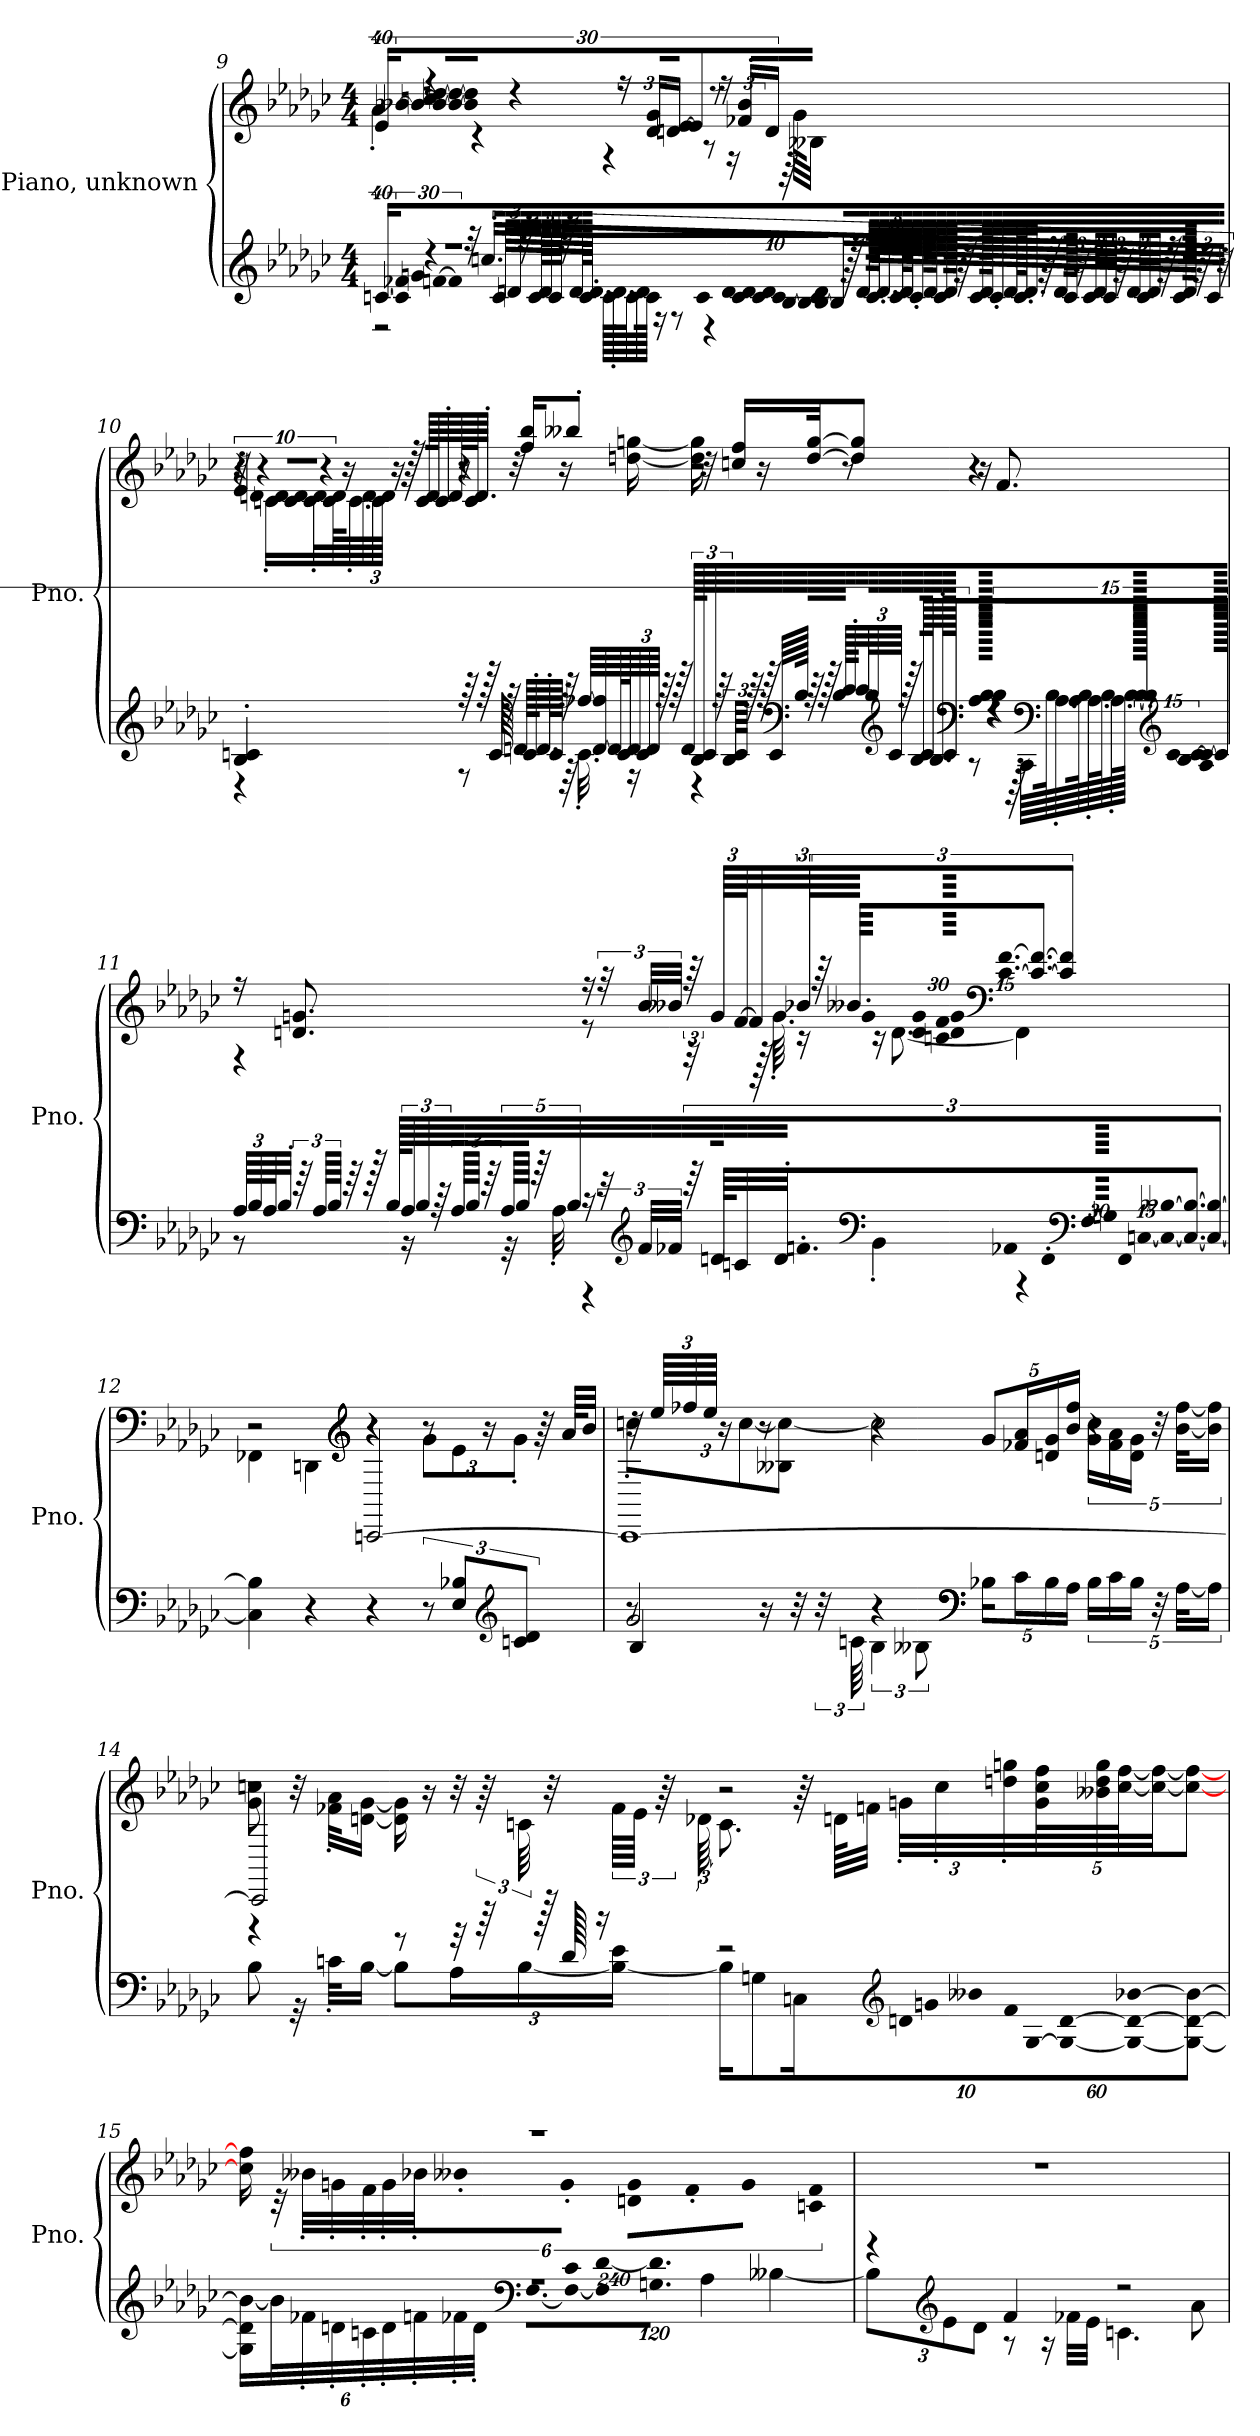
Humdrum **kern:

**kern	**kern
*part1	*part1
*staff2	*staff1
*I"Piano, unknown	*
*I'Pno.	*
!!LO:LB:g=z
*clefG2	*clefG2
*k[b-e-a-d-g-c-]	*k[b-e-a-d-g-c-]
*M4/4	*M4/4
=9	=9
!LO:N:vis=32	!LO:N:vis=32
*^	*^
[640%23cn/LLL	2r	640%23e-/LLL	4a-'\
!LO:N:vis=64	!	!LO:N:vis=64	!
960%17c/] 960%17f-X/L	.	[960%17b--X/L	.
!LO:N:vis=64	!	!LO:N:vis=64	!
960%17gn/JJJJ	.	960%17b--/] 960%17ccn/JJJJ	.
!LO:N:vis=128	!	!LO:N:vis=128	!
1920%17r	.	1920%17r	.
!LO:N:vis=256	!	!LO:N:vis=256	!
[1920%17fn/KKLLL	.	[1920%17b--/ [1920%17ddn/KKLLL	.
!LO:N:vis=32	!	!LO:N:vis=32	!
640%23f/JJJ]	.	640%23b--/_ 640%23dd/_JJ	.
32r	.	8b--/] 8dd/]J	.
16.ccn'/LL	.	.	.
96c/LL	.	8r	4r
96dn/JJJJ	.	.	.
96r	.	.	.
*Xbrackettup	*	*	*
96c/LLLL	.	.	.
96d/	.	.	.
96c/JJJJ	.	.	.
*brackettup	*	*	*
96r	.	.	.
96d/LLLL	.	.	.
96c/	.	.	.
64.d'/	.	.	.
128c/K	.	.	.
*Xbrackettup	*	*	*
!LO:N:vis=64	!	!	!
640%9d/	.	24r	.
!LO:N:vis=64	!	!	!
640%9c/	.	.	.
!LO:N:vis=64	!	!	!
640%9d/	.	.	.
.	.	24d-/ 24g-/LL	.
!LO:N:vis=64	!	!	!
640%9c/	.	.	.
!LO:N:vis=64	!	!	!
640%9d/	.	.	.
!LO:N:vis=64	!	!	!
640%9c/	.	.	.
.	.	24dn/ [24e-/JJ	.
!LO:N:vis=64	!	!	!
[640%9B-/	.	.	.
!LO:N:vis=64	!	!	!
640%9B-/_ 640%9c/	.	.	.
!LO:N:vis=64	!	!	!
640%9B-/_ 640%9d/JJJJ	.	.	.
.	128c\KLLLL	4e-/]	4r
16B-/]	.	.	.
.	64.d'\	.	.
.	128c\K	.	.
.	64d\	.	.
.	128c\JJJJk	.	.
.	16r	.	.
128r	.	.	.
64d/LLLL	.	.	.
128c/K	.	.	.
64.d'/	.	.	.
128c/L	.	.	.
.	8r	.	.
128d/J	.	.	.
64.c'/	.	.	.
128d/K	.	.	.
64c/	.	.	.
128d/JJJJk	.	.	.
128r	.	.	.
64c/LLLL	.	.	.
128d/K	.	.	.
64.c'/	.	.	.
128d/L	.	.	.
.	4r	8r	8r
128c/J	.	.	.
64.d'/JJJJ	.	.	.
128r	.	.	.
64d/LLLL	.	.	.
128c/JJJJk	.	.	.
*brackettup	*	*	*
48r	.	.	.
96c/LLLL	.	.	.
96d/	.	.	.
96c/JJJJ	.	.	.
96r	.	.	.
.	.	24r	16r
*Xbrackettup	*	*	*
96d/LLLL	.	.	.
96c/	.	.	.
96d/JJJJ	.	.	.
128r	.	.	.
64c/LLLL	.	.	.
.	.	24f-X/' 24b--/'LL	.
128d/JJJJk	.	.	.
.	.	.	64r
*brackettup	*	*	*
96r	.	.	.
48c/	.	.	.
.	.	.	64g-\KLLL
.	.	24d/JJ	.
.	.	.	32B--X\JJJ
32r	.	.	.
.	640ryy	640ryy	640ryy
!!LO:PB:g=z
=10	=10	=10	=10
!	!	!LO:N:vis=64	!
*	*	*	*^
4B-/' 4cn/'	4r	640%9r	32r	4e-/
!	!	!LO:N:vis=64	!	!
.	.	640%9dn/	.	.
!	!	!LO:N:vis=64	!	!
.	.	640%9r	.	.
.	.	.	16cn'\LL	.
!	!	!LO:N:vis=64	!	!
.	.	640%9d/LLLL	.	.
!	!	!LO:N:vis=64	!	!
.	.	640%9c/	.	.
!	!	!LO:N:vis=64	!	!
.	.	640%9d/	.	.
!	!	!LO:N:vis=64	!	!
.	.	640%9c/JJJJ	.	.
.	.	.	32d'\L	.
!	!	!LO:N:vis=64	!	!
.	.	640%9r	.	.
!	!	!LO:N:vis=64	!	!
.	.	640%9c/	.	.
.	.	.	128d\KL	.
.	.	16r	.	.
.	.	.	64.c'\	.
*	*	*	*Xbrackettup	*
.	.	.	96d\	.
.	.	.	96c\	.
.	.	.	96d\JJJJ	.
.	.	.	16r	.
.	.	128r	.	.
.	.	64c/LLLL	.	.
.	.	128d/K	.	.
.	.	64.c'/	.	.
.	.	128d/L	.	.
64r	8r	.	8r	4r
.	.	128c/J	.	.
.	.	64.d'/JJJJ	.	.
128r	.	.	.	.
128c/	.	.	.	.
32r	.	.	.	.
.	.	32r	.	.
128dn/KLLLL	.	.	.	.
.	.	16ff/ 16bb-/KL	.	.
64.c'/	.	.	.	.
64.d'/	.	.	.	.
128c/JJJJk	.	.	.	.
64r	64r	.	16r	.
.	.	8bb--X'/J	.	.
[64ff-X/LLLL	32.c'\	.	.	.
[64d/ 64ff-/]	.	.	.	.
128d/L]	.	.	.	.
128c/J	.	.	.	.
*Xbrackettup	*	*	*	*
96d/	16r	.	[16ddn\ [16ggn\	.
96c/	.	.	.	.
96d/JJJJ	.	.	.	.
64r	.	.	.	.
128r	.	.	.	.
128d/KLLLL	.	.	.	.
*brackettup	*	*	*	*
96B-/	4r	.	16dd\] 16gg\]	2r
.	.	32r	.	.
96c/JJJJ	.	.	.	.
96r	.	.	.	.
96B-/LLLL	.	.	.	.
.	.	16ccn/ 16ff/LL	.	.
96c/JJJJ	.	.	.	.
96r	.	.	.	.
128r	.	.	16r	.
64c/LLLL	.	.	.	.
*clefF4	*	*	*	*
128B-/JJJJk	.	.	.	.
64r	.	.	.	.
.	.	[32dd/ [32gg/JK	.	.
128r	.	.	.	.
128B-/KKLLL	.	.	.	.
32c'/	.	.	8r	.
.	.	8dd/] 8gg/]J	.	.
*Xbrackettup	*	*	*	*
96c/L	.	.	.	.
96B-/	.	.	.	.
*clefG2	*	*	*	*
96c/JJJJ	.	.	.	.
128r	.	.	.	.
64B-/LLLL	.	.	.	.
128c/K	.	.	.	.
64.B-'/	.	.	.	.
128c/L	.	.	.	.
*clefF4	*	*	*	*
*brackettup	*	*	*	*
!LO:N:vis=256	!	!	!	!
1920%17A-/	8r	.	4r	.
.	.	16r	.	.
!LO:N:vis=256	!	!	!	!
1920%17B-/JJJJJ	.	.	.	.
!LO:N:vis=128	!	!	!	!
1920%17r	.	.	.	.
!LO:N:vis=64	!	!	!	!
960%17r	.	.	.	.
1920ryy	.	.	.	.
!LO:N:vis=256	!	!	!	!
1920%17B-/LLLLL	.	.	.	.
!LO:N:vis=256	!	!	!	!
1920%17A-/JJ	.	.	.	.
[1920B-/	.	.	.	.
640%13B-'/]	.	.	.	.
.	.	8.f/	.	.
*clefG2	*	*	*	*
[96c/L	.	.	.	.
96B-/ 96c/_J	.	.	.	.
48A-/ 48c/_JJ	.	.	.	.
8c/J]	128r	.	.	.
.	64A-\LLLL	.	.	.
*clefF4	*	*	*	*
.	128B-\K	.	.	.
.	64.A-'\	.	.	.
.	128B-\K	.	.	.
.	64.A-'\	.	.	.
.	128B-\K	.	.	.
.	64.A-'\	.	.	.
.	128B-\JJJJk	.	.	.
640ryy	640ryy	.	640ryy	640ryy
*	*	*v	*v	*v
!!LO:LB:g=z
=11	=11	=11
*Xbrackettup	*	*
*	*	*^
96A-/LLLL	8r	16r	4r
96B-/	.	.	.
96A-/J	.	.	.
32B-'/JJJ	.	.	.
*brackettup	*	*	*
96r	.	8.dn/ 8.gn/	.
96A-/LLLL	.	.	.
96B-/JJJJ	.	.	.
64r	.	.	.
128r	.	.	.
128B-/KLLLL	.	.	.
96A-/	16r	.	.
96B-/JJJJ	.	.	.
96r	.	.	.
96A-/LLLL	.	.	.
96B-/JJJJ	.	.	.
96r	.	.	.
80A-/LLLL	32r	.	.
80B-/JJJJ	.	.	.
80r	.	.	.
.	32A-'\	.	.
40B-/	.	.	.
16r	4r	16r	8r
*	*	*brackettup	*
48r	.	48r	.
*clefG2	*	*	*
48f/LLL	.	48b-/LLL	.
48f-X/JJJ	.	48b--X/JJJ	.
96r	.	96r	32r
96dn/KLLL	.	96g/LLLL	.
48cn/	.	[96f/J	.
.	.	32f/]	128r
.	.	.	64.g'\
48d'/	.	.	.
64.fn'/L	.	96b-X/JJJk	16r
.	.	96r	.
.	.	96b--X/KLLL	.
128f-X/JK	.	.	.
32d'/	.	32g'/	.
*clefF4	*	*	*
*Xbrackettup	*	*	*
!LO:N:vis=64	!	!	!
*	*	*Xbrackettup	*
!	!	!LO:N:vis=256	!
960%17F/L	4BB-'\	1920%17d/ 1920%17g/LL	16r
!	!	!LO:N:vis=256	!
.	.	1920%17cn/ 1920%17f/J	.
!LO:N:vis=64	!	!LO:N:vis=64	!
960%17Gn/	.	960%17d/ 960%17g/	.
1920ryy	.	1920ryy	.
*	*	*clefF4	*
!LO:N:vis=256	!	!LO:N:vis=64.	!
1920%17FF/L	.	[640%17c/ [640%17f/JJJ	.
!LO:N:vis=256	!	!	!
[1920%17Cn/	.	.	.
!LO:N:vis=256	!	!	!
1920%17C/_ [1920%17B--X/JJJJ	.	.	.
8.C/_ 8.B--/_J	.	8.c/_ 8.f/_J	[8.FF\
4C/_ 4B--/_	4r	4c/] 4f/]	4FF\]
*v	*v	*	*
!!LO:LB:g=z
=12	=12	=12
*	*	*^
4C\] 4B--\]	2r	4FF-X\	2r
4r	.	4DDn\	.
*	*clefG2	*	*
4r	4r	4r	[2CCn/
*brackettup	*	*	*
12r	8r	12g-\L	.
12E-/ 12B-X/L	.	12e-\	.
.	16r	.	.
*clefG2	*	*	*
12cn/ 12d-/J	.	12g-'\J	.
.	64r	.	.
.	64a-/KLLL	.	.
.	32b-/JJJ	.	.
!!LO:LB:g=z	!!	!!
=13	=13	=13	=13
*^	*	*	*
*	*^	*	*	*
2g-/	8r	4B-/	32r	12ccn'\L	1CC_
.	.	.	96ee-/LLLL	.	.
.	.	.	96ff-X/	.	.
.	.	.	96ee-/JJJJ	.	.
.	.	.	16r	.	.
.	.	.	.	[12cc\	.
.	16r	.	8r	.	.
.	.	.	.	12B--X\ 12cc\_J	.
.	32r	.	.	.	.
.	48r	.	.	.	.
.	96cn\	.	.	.	.
.	6B-\	4r	4r	2cc\]	.
.	12B--X\	.	.	.	.
*clefF4	*	*	*	*	*
*	*Xbrackettup	*	*	*	*
2r	10B-X\L	2r	10g-/L	.	.
.	20c\L	.	20f-X/ 20a-/L	.	.
.	20B-\	.	20dn/ 20g-/	.	.
.	20A-\JJ	.	20b-/ 20ff-/JJ	.	.
*	*brackettup	*	*	*brackettup	*
.	20B-\LL	.	4r	20g-\ 20cc\LL	.
.	20c\	.	.	20f-\ 20a-\	.
.	20B-\JJ	.	.	20d\ 20g-\JJ	.
.	40r	.	.	40r	.
.	[40A-\KLL	.	.	[40b-\ [40ff-\KLL	.
.	20A-\JJ]	.	.	20b-\] 20ff-\]JJ	.
*	*v	*v	*	*	*
!!LO:LB:g=z	!!	!!
=14	=14	=14	=14	=14
4r	8B-\	1r	8g-\ 8ccn\	2CC/]
.	32r	.	32r	.
.	32cn'\KLL	.	32f-X\' 32a-\'KLL	.
.	[16B-\JJ	.	[16dn\ [16g-\JJ	.
8r	8B-\L]	.	16d\] 16g-\]	.
.	.	.	16r	.
*	*Xbrackettup	*	*	*
32r	24A-\L	.	32r	.
64r	.	.	96r	.
.	[24B-\	.	96cn\	.
128r	.	.	.	.
.	.	.	32r	.
128d-/	.	.	.	.
16r	.	.	.	.
.	24B-\_ 24e-\JJ	.	96f-\LLLL	.
.	.	.	96e-\JJJJ	.
.	.	.	96r	.
.	.	.	96d-X\	.
2r	16B-\KL]	.	8.c\	2r
.	8Gn\	.	.	.
.	16Cn\L	.	64r	.
.	.	.	64dn\KLLL	.
.	.	.	32fn\JJJ	.
*clefG2	*	*	*	*
!	!LO:N:vis=64	!	!	!
*	*	*	*Xbrackettup	*
.	640%9dn\LL	.	48gn'\LLL	.
!	!LO:N:vis=64	!	!	!
.	640%9gn\	.	.	.
.	.	.	48cc'\	.
!	!LO:N:vis=64	!	!	!
.	640%9b--X\	.	.	.
.	.	.	48ddn\' 48ggn\'	.
!	!LO:N:vis=64	!	!	!
.	640%9f\	.	.	.
!	!LO:N:vis=64	!	!	!
.	[640%9G\J	.	.	.
.	.	.	80g\ 80cc\ 80ff\L	.
!	!LO:N:vis=32	!	!	!
.	1920%53G\_ [1920%53d\	.	.	.
.	.	.	80b--X\ 80dd\ 80gg\	.
.	.	.	[80cc\ [80ff\J	.
!	!LO:N:vis=32	!	!	!
.	1920%53G\_ 1920%53d\_ [1920%53b-X\JJ	.	.	.
.	.	.	40cc\_ 40ff\_JJ	.
.	.	.	8cc\_ 8ff\_J	.
.	8G\_ 8d\_ 8b-\_J	.	.	.
1920ryy	.	1920ryy	1920ryy	1920ryy
*	*	*	*v	*v
!!LO:LB:g=z
=15	=15	=15	=15
1r	16G\] 16d\] 16b-\_LL	1r	16cc\] 16ff\]
*	*	*	*brackettup
.	48b-\L]	.	48r
.	48f-X'\	.	48b--X'\LLL
.	48dn'\	.	48gn'\
*	*	*	*Xbrackettup
.	48cn'\	.	48f'\
.	48d'\	.	48g'\
.	48fn'\	.	48b-X'\
.	32f-X'\	.	32b--X'\
.	32d'\JJJ	.	32g'\JJJ
*clefF4	*	*	*
!	!LO:N:vis=16.	!	!
.	[960%103F\LL	.	8dn\ 8g\L
!	!LO:N:vis=16	!	!
.	1920%137F\_ 1920%137c\	.	.
.	.	.	16f'\L
!	!LO:N:vis=64	!	!
.	960%17F\] [960%17d\KL	.	.
.	.	.	16g\JJ
!	!LO:N:vis=32.	!	!
.	1920%103Gn\ 1920%103d\]JJJ	.	.
.	4A-\	.	2cn\ 2f\
.	[4B--X\	.	.
*	*	*v	*v
=16	=16	=16
4r	12B--\L]	1r
*clefG2	*	*
.	12e-\	.
.	12d-\J	.
4f/	8r	.
.	16r	.
.	32f-X\LLL	.
.	32e-\JJJ	.
2r	4.cn\	.
.	8a-\	.
*v	*v	*
=	=
*-	*-
